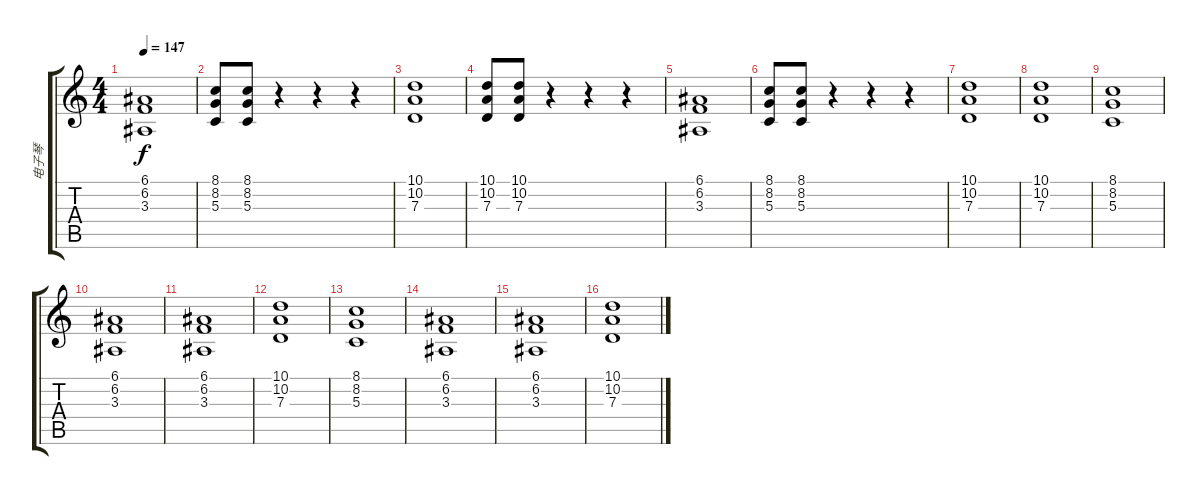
\track ("电子琴" "电子琴") {instrument stringensemble1}
\staff {score tabs}
\tuning (E4 B3 G3 D3 A2 E2) {hide}
\ts (4 4)
\tempo 147
\clef g2
\ks c
(6.1 6.2 3.3).1{dy f} |
(8.1 8.2 5.3).8 (8.1 8.2 5.3).8 r.4 r.4 r.4 |
(10.1 10.2 7.3).1 |
(10.1 10.2 7.3).8 (10.1 10.2 7.3).8 r.4 r.4 r.4 |
(6.1 6.2 3.3).1 |
(8.1 8.2 5.3).8 (8.1 8.2 5.3).8 r.4 r.4 r.4 |
(10.1 10.2 7.3).1 |
(10.1 10.2 7.3).1 |
(8.1 8.2 5.3).1 |
(6.1 6.2 3.3).1 |
(6.1 6.2 3.3).1 |
(10.1 10.2 7.3).1 |
(8.1 8.2 5.3).1 |
(6.1 6.2 3.3).1 |
(6.1 6.2 3.3).1 |
(10.1 10.2 7.3).1
